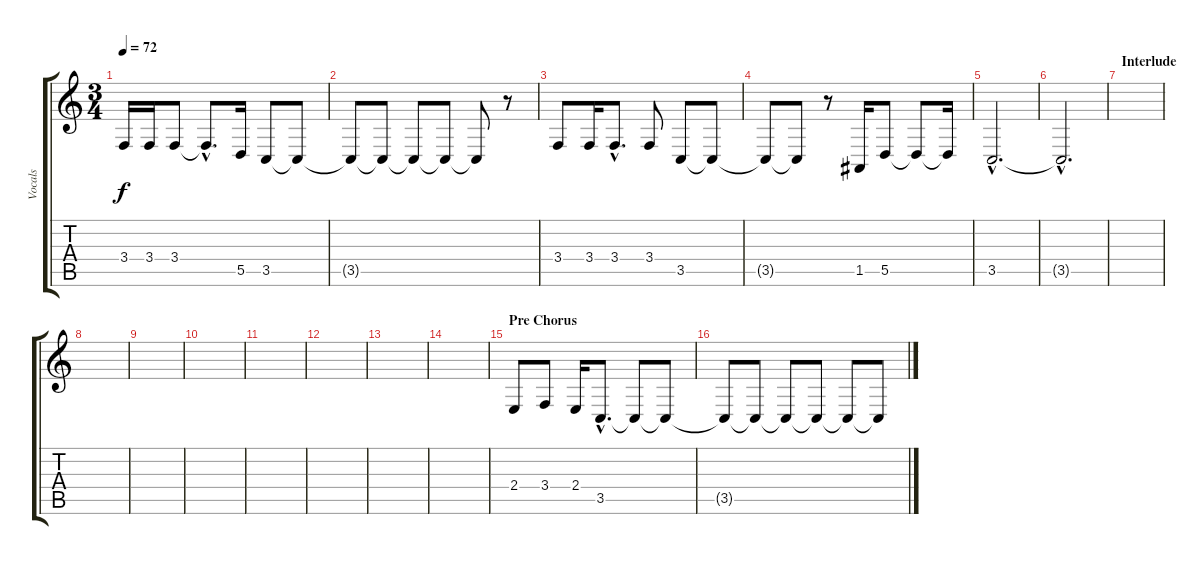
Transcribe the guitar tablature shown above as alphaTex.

\track ("Vocals" "Vocals") {instrument oboe}
\staff {score tabs}
\tuning (E4 B3 G3 D3 A2 E2) {hide}
\ts (3 4)
\tempo 72
\clef g2
\ks c
3.4.16{dy f} 3.4.16 3.4.8 3.4{hac t}.8{d} 5.5.16 3.5.8 3.5{t}.8 |
3.5{t}.8 3.5{t}.8 3.5{t}.8 3.5{t}.8 3.5{t}.8 r.8 |
3.4.8 3.4.16 3.4{hac}.8{d} 3.4.8 3.5.8 3.5{t}.8 |
3.5{t}.8 3.5{t}.8 r.8 1.5.16 5.5.8 5.5{t}.8 5.5{t}.16 |
3.5{hac}.2{d} |
3.5{hac t}.2{d} |
\section ("" "Interlude")
|
|
|
|
|
|
|
|
\section ("" "Pre Chorus")
2.4.8 3.4.8 2.4.16 3.5{hac}.8{d} 3.5{t}.8 3.5{t}.8 |
3.5{t}.8 3.5{t}.8 3.5{t}.8 3.5{t}.8 3.5{t}.8 3.5{t}.8
